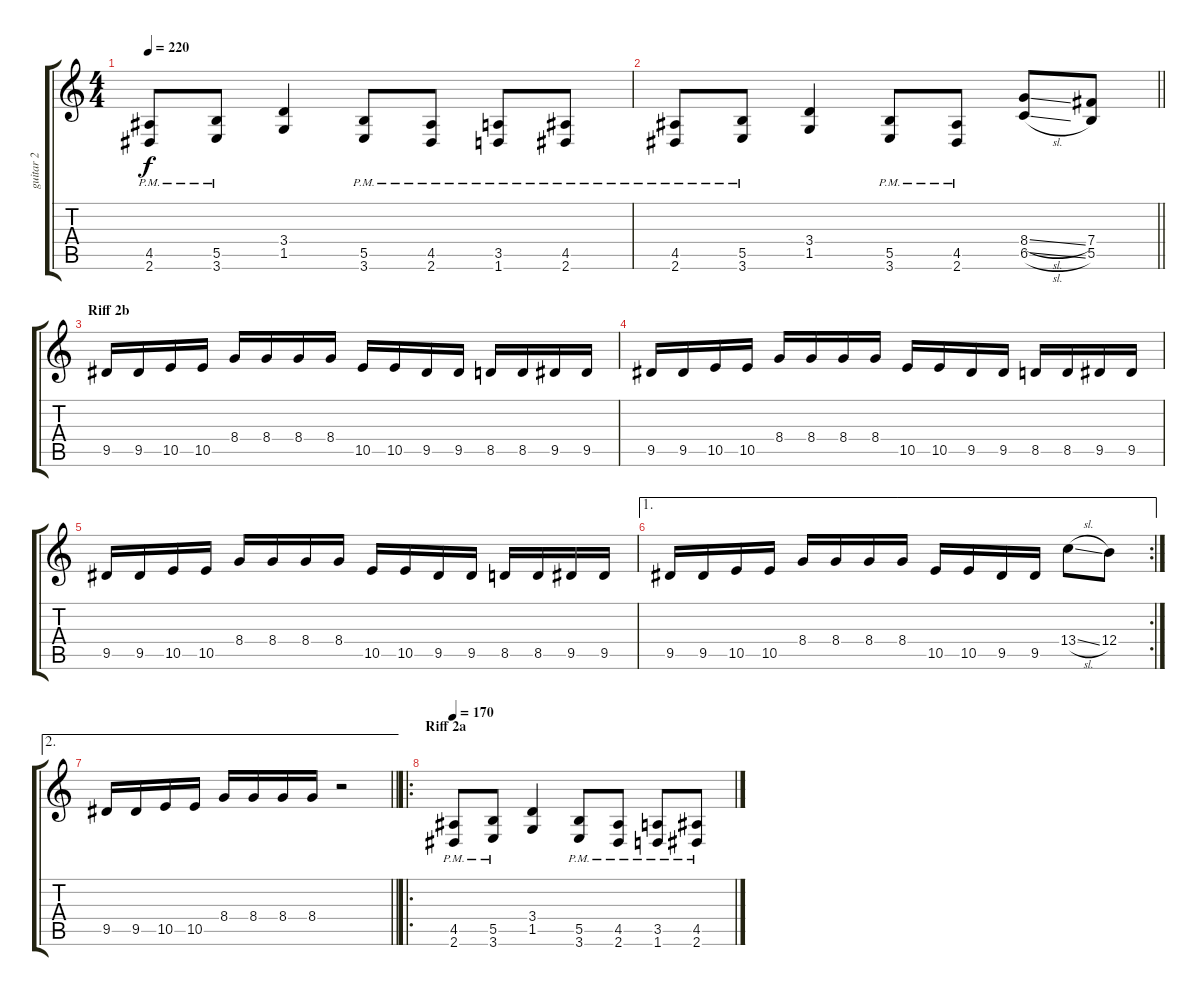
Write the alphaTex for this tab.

\track ("guitar 2" "guitar 2") {instrument distortionguitar}
\staff {score tabs}
\tuning (Db4 Ab3 E3 B2 Gb2 Db2) {hide}
\ts (4 4)
\tempo 220
\clef g2
\ks c
(4.5{pm} 2.6{pm}).8{dy f} (5.5{pm} 3.6{pm}).8 (3.4 1.5).4 (5.5{pm} 3.6{pm}).8 (4.5{pm} 2.6{pm}).8 (3.5{pm} 1.6{pm}).8 (4.5{pm} 2.6{pm}).8 |
\barLineRight lightlight
(4.5{pm} 2.6{pm}).8 (5.5{pm} 3.6{pm}).8 (3.4 1.5).4 (5.5{pm} 3.6{pm}).8 (4.5{pm} 2.6{pm}).8 (8.4{sl} 6.5{sl}).8 (7.4 5.5).8 |
\section ("" "Riff 2b")
9.5.16 9.5.16 10.5.16 10.5.16 8.4.16 8.4.16 8.4.16 8.4.16 10.5.16 10.5.16 9.5.16 9.5.16 8.5.16 8.5.16 9.5.16 9.5.16 |
9.5.16 9.5.16 10.5.16 10.5.16 8.4.16 8.4.16 8.4.16 8.4.16 10.5.16 10.5.16 9.5.16 9.5.16 8.5.16 8.5.16 9.5.16 9.5.16 |
9.5.16 9.5.16 10.5.16 10.5.16 8.4.16 8.4.16 8.4.16 8.4.16 10.5.16 10.5.16 9.5.16 9.5.16 8.5.16 8.5.16 9.5.16 9.5.16 |
\ae 1
\rc 2
9.5.16 9.5.16 10.5.16 10.5.16 8.4.16 8.4.16 8.4.16 8.4.16 10.5.16 10.5.16 9.5.16 9.5.16 13.4{sl}.8 12.4.8 |
\ae 2
\barLineRight lightlight
9.5.16 9.5.16 10.5.16 10.5.16 8.4.16 8.4.16 8.4.16 8.4.16 r.2 |
\ro
\section ("" "Riff 2a")
\tempo 170
(4.5{pm} 2.6{pm}).8 (5.5{pm} 3.6{pm}).8 (3.4 1.5).4 (5.5{pm} 3.6{pm}).8 (4.5{pm} 2.6{pm}).8 (3.5{pm} 1.6{pm}).8 (4.5{pm} 2.6{pm}).8
